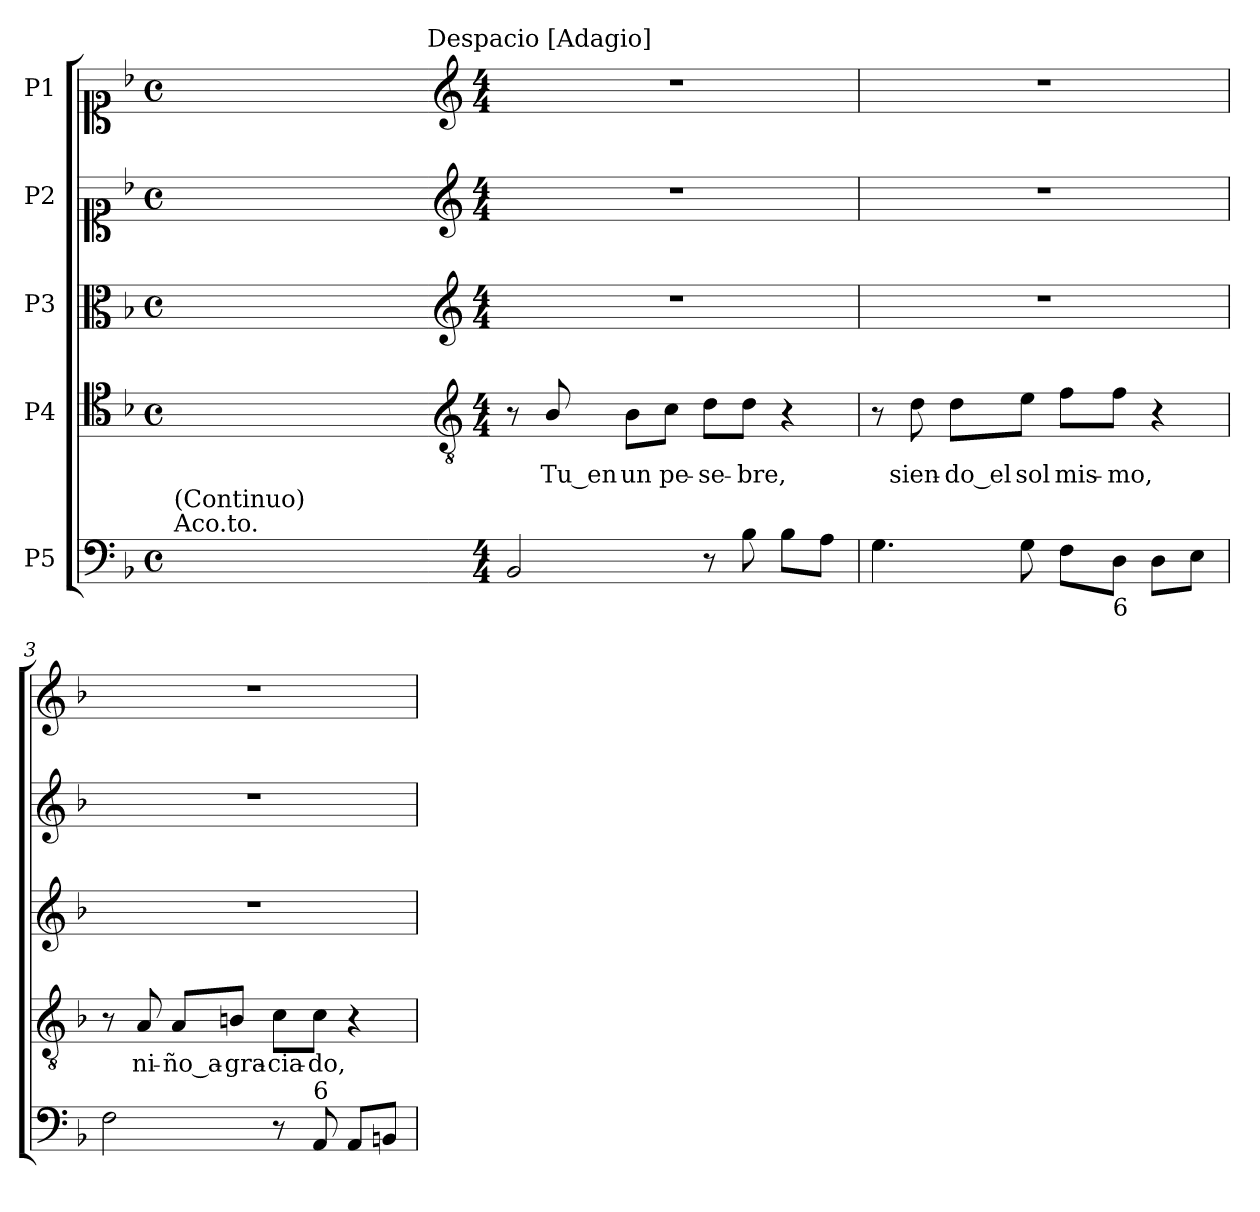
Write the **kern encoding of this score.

**kern	**kern	**text	**kern	**kern	**kern
*part5	*part4	*part4	*part3	*part2	*part1
*staff5	*staff4	*staff4	*staff3	*staff2	*staff1
*I"P5	*I"P4	*	*I"P3	*I"P2	*I"P1
!!LO:PB:g=z
*clefF4	*clefC4	*	*clefC3	*clefC1	*clefC1
*	*ITrd7c12	*	*	*	*
*k[b-]	*k[b-]	*	*k[b-]	*k[b-]	*k[b-]
*F:	*F:	*	*F:	*F:	*F:
*M4/4	*M4/4	*	*M4/4	*M4/4	*M4/4
*met(c)	*met(c)	*	*met(c)	*met(c)	*met(c)
=1	=1	=1	=1	=1	=1
!LO:TX:a:t=Aco.to.	!	!	!	!	!
!LO:TX:t=(Continuo)	!	!	!	!	!
*	*	*	*	*	*^
1ryy	1ryy	.	1ryy	1ryy	1ryy	2ryy
.	.	.	.	.	.	4ryy
.	.	.	.	.	.	8ryy
.	.	.	.	.	.	16ryy
.	.	.	.	.	.	32ryy
.	.	.	.	.	.	64ryy
.	.	.	.	.	.	128...ryy
!	!	!	!	!	!	!LO:TX:a:t=Despacio [Adagio]
.	.	.	.	.	.	1024ryy
*	*	*	*	*	*v	*v
=1-	=1-	=1-	=1-	=1-	=1-
*	*clefGv2	*	*clefG2	*clefG2	*clefG2
*M4/4	*M4/4	*	*M4/4	*M4/4	*M4/4
2BB-i/	8r	.	1r	1r	1r
!	!	!LO:LY:b:color=#000000	!	!	!
.	8BB-i/	Tu_en	.	.	.
!	!	!LO:LY:b:color=#000000	!	!	!
.	8BB-i\L	un	.	.	.
!	!	!LO:LY:b:color=#000000	!	!	!
.	8Ci\J	pe-	.	.	.
!	!	!LO:LY:b:color=#000000	!	!	!
8r	8Di\L	-se-	.	.	.
!	!	!LO:LY:b:color=#000000	!	!	!
8B-i\	8Di\J	-bre,	.	.	.
8B-i\L	4r	.	.	.	.
8Ai\J	.	.	.	.	.
=2	=2	=2	=2	=2	=2
4.Gi\	8r	.	1r	1r	1r
!	!	!LO:LY:b:color=#000000	!	!	!
.	8Di\	sien-	.	.	.
!	!	!LO:LY:b:color=#000000	!	!	!
.	8Di\L	-do_el	.	.	.
!	!	!LO:LY:b:color=#000000	!	!	!
8Gi\	8Ei\J	sol	.	.	.
!	!	!LO:LY:b:color=#000000	!	!	!
8Fi\L	8Fi\L	mis-	.	.	.
!LO:TX:b:t=6	!	!	!	!	!
!	!	!LO:LY:b:color=#000000	!	!	!
8Di\J	8Fi\J	-mo,	.	.	.
8Di\L	4r	.	.	.	.
8Ei\J	.	.	.	.	.
!!LO:LB:g=z
=3	=3	=3	=3	=3	=3
2Fi\	8r	.	1r	1r	1r
!	!	!LO:LY:b:color=#000000	!	!	!
.	8AAi/	ni-	.	.	.
!	!	!LO:LY:b:color=#000000	!	!	!
.	8AAi/L	-ño_a-	.	.	.
!	!	!LO:LY:b:color=#000000	!	!	!
.	8BBni/J	-gra-	.	.	.
!	!	!LO:LY:b:color=#000000	!	!	!
8r	8Ci\L	-cia-	.	.	.
!LO:TX:a:t=6	!	!	!	!	!
!	!	!LO:LY:b:color=#000000	!	!	!
8AAi/	8Ci\J	-do,	.	.	.
8AAi/L	4r	.	.	.	.
8BBni/J	.	.	.	.	.
=	=	=	=	=	=
*-	*-	*-	*-	*-	*-
